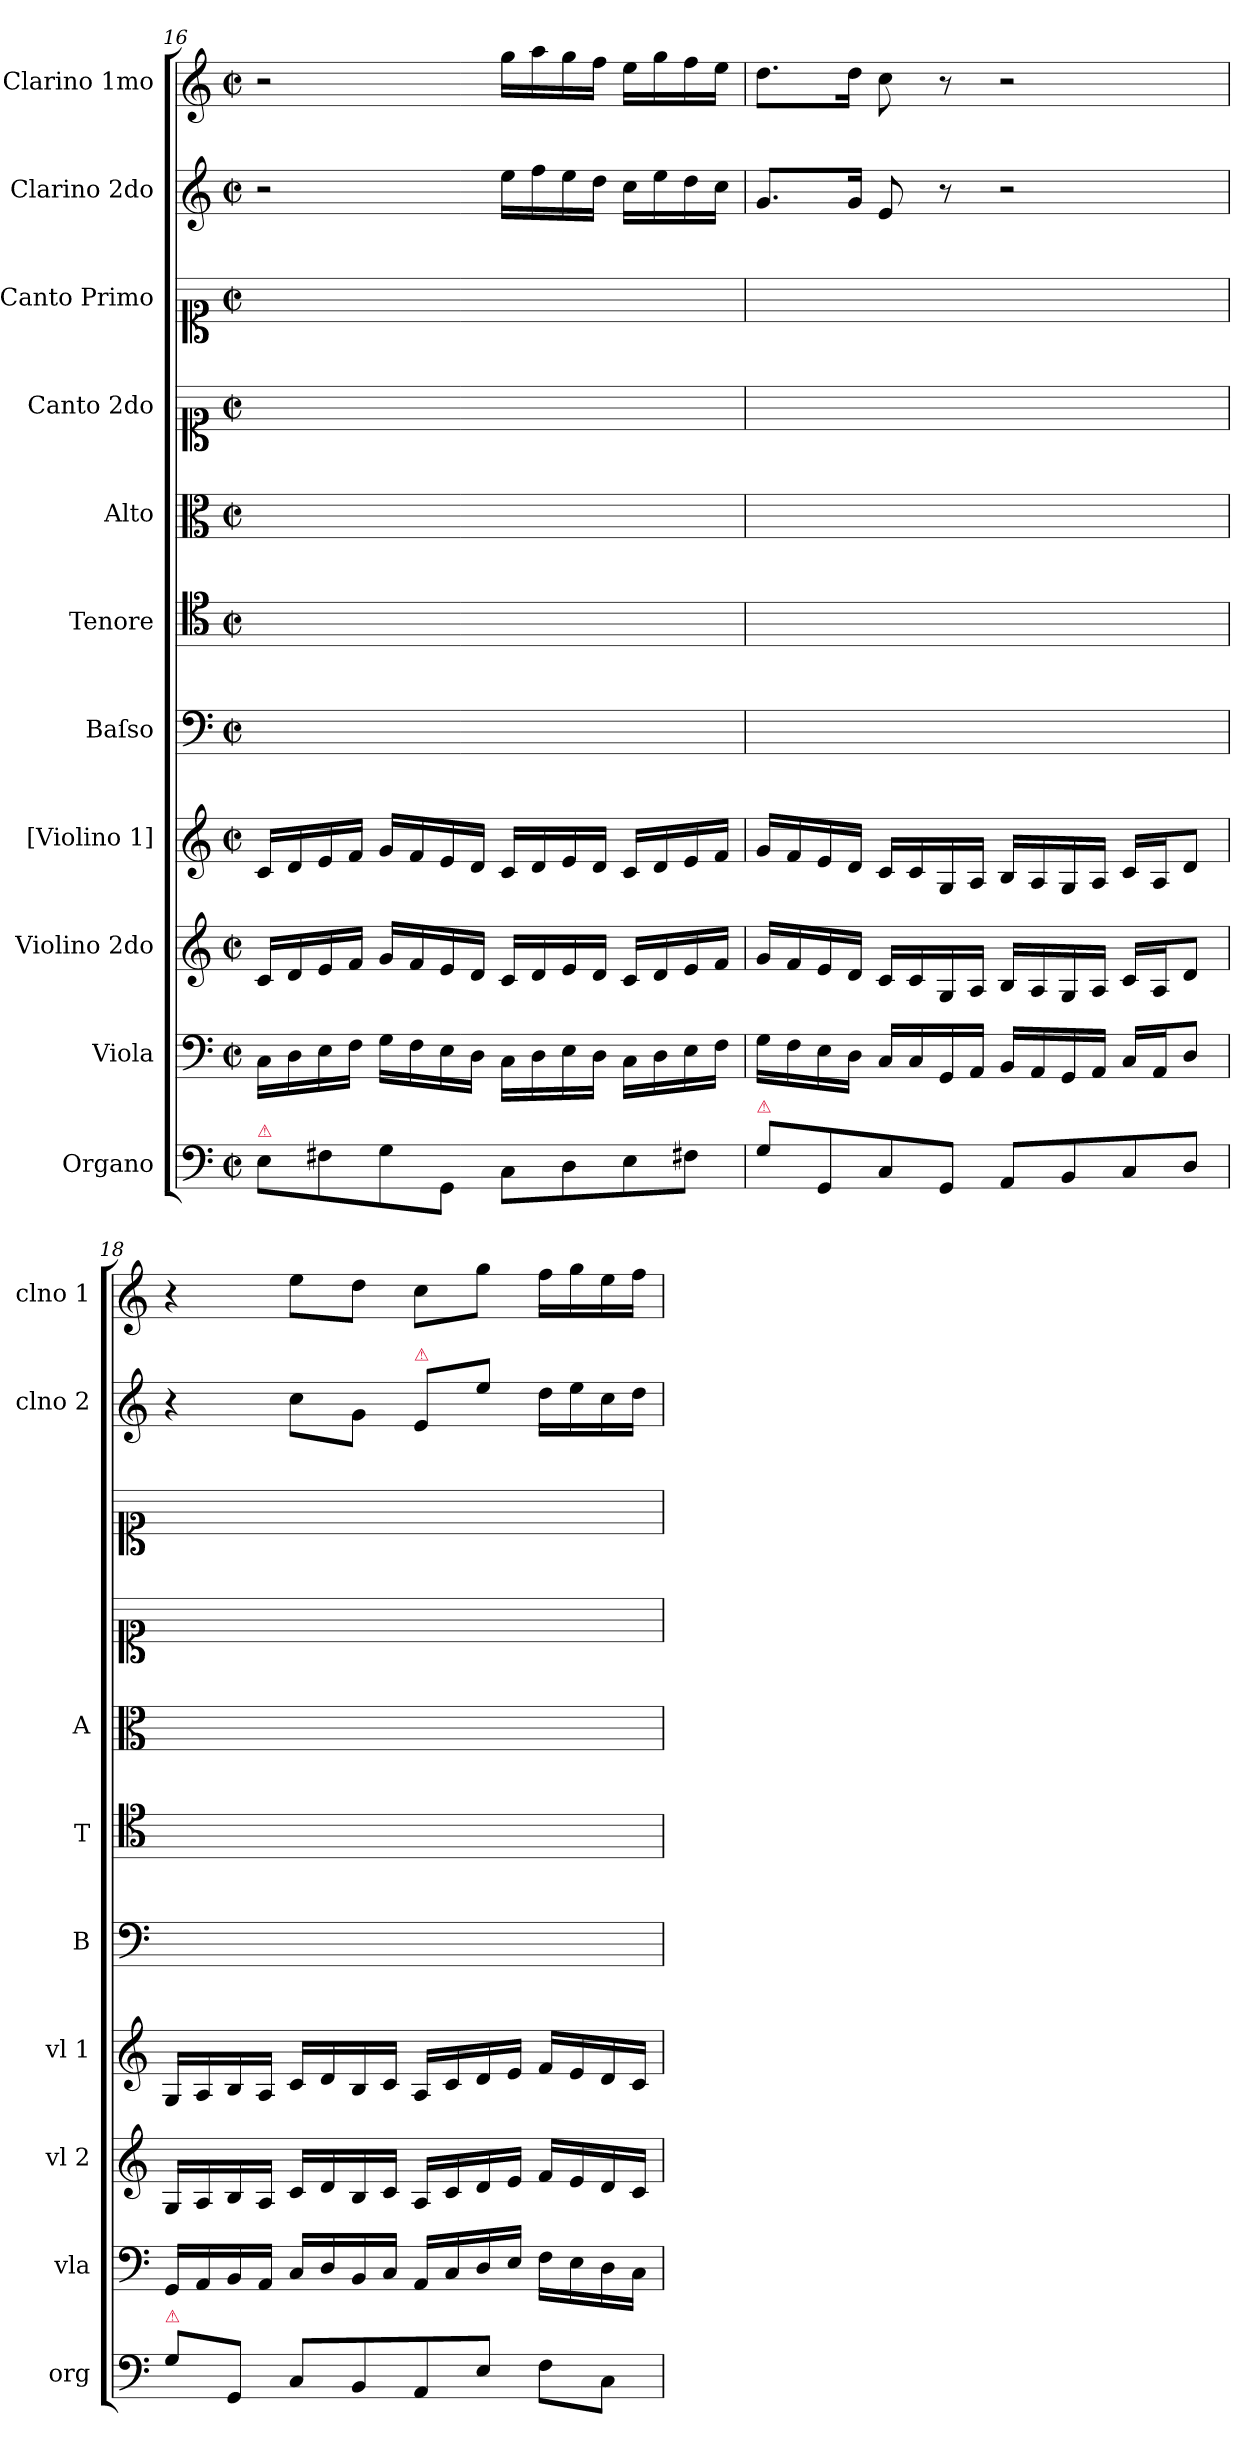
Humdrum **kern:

**kern	**kern	**kern	**kern	**kern	**kern	**kern	**kern	**kern	**kern	**kern
*part11	*part10	*part9	*part8	*part7	*part6	*part5	*part4	*part3	*part2	*part1
*staff11	*staff10	*staff9	*staff8	*staff7	*staff6	*staff5	*staff4	*staff3	*staff2	*staff1
*I"Organo	*I"Viola	*I"Violino 2do	*I"[Violino 1]	*I"Baſso	*I"Tenore	*I"Alto	*I"Canto 2do	*I"Canto Primo	*I"Clarino 2do	*I"Clarino 1mo
*I'org	*I'vla	*I'vl 2	*I'vl 1	*I'B	*I'T	*I'A	*	*	*I'clno 2	*I'clno 1
*clefF4	*clefF4	*clefG2	*clefG2	*clefF4	*clefC4	*clefC3	*clefC1	*clefC1	*clefG2	*clefG2
*k[]	*k[]	*k[]	*k[]	*k[]	*k[]	*k[]	*k[]	*k[]	*k[]	*k[]
*C:	*C:	*C:	*C:	*C:	*C:	*C:	*C:	*C:	*C:	*C:
*M2/2	*M2/2	*M2/2	*M2/2	*M2/2	*M2/2	*M2/2	*M2/2	*M2/2	*M2/2	*M2/2
*met(c|)	*met(c|)	*met(c|)	*met(c|)	*met(c|)	*met(c|)	*met(c|)	*met(c|)	*met(c|)	*met(c|)	*met(c|)
=16	=16	=16	=16	=16	=16	=16	=16	=16	=16	=16
!LO:TX:a:color=crimson:t=⚠	!	!	!	!	!	!	!	!	!	!
8E\L	16C\LL	16c/LL	16c/LL	1ryy	1ryy	1ryy	1ryy	1ryy	2r	2r
.	16D\	16d/	16d/	.	.	.	.	.	.	.
8F#X\	16E\	16e/	16e/	.	.	.	.	.	.	.
.	16F\JJ	16f/JJ	16f/JJ	.	.	.	.	.	.	.
8G\	16G\LL	16g/LL	16g/LL	.	.	.	.	.	.	.
.	16F\	16f/	16f/	.	.	.	.	.	.	.
8GG/J	16E\	16e/	16e/	.	.	.	.	.	.	.
.	16D\JJ	16d/JJ	16d/JJ	.	.	.	.	.	.	.
8C\L	16C\LL	16c/LL	16c/LL	.	.	.	.	.	16ee\LL	16gg\LL
.	16D\	16d/	16d/	.	.	.	.	.	16ff\	16aa\
8D\	16E\	16e/	16e/	.	.	.	.	.	16ee\	16gg\
.	16D\JJ	16d/JJ	16d/JJ	.	.	.	.	.	16dd\JJ	16ff\JJ
8E\	16C\LL	16c/LL	16c/LL	.	.	.	.	.	16cc\LL	16ee\LL
.	16D\	16d/	16d/	.	.	.	.	.	16ee\	16gg\
8F#X\J	16E\	16e/	16e/	.	.	.	.	.	16dd\	16ff\
.	16F\JJ	16f/JJ	16f/JJ	.	.	.	.	.	16cc\JJ	16ee\JJ
=17	=17	=17	=17	=17	=17	=17	=17	=17	=17	=17
!LO:TX:a:color=crimson:t=⚠	!	!	!	!	!	!	!	!	!	!
8G\L	16G\LL	16g/LL	16g/LL	1ryy	1ryy	1ryy	1ryy	1ryy	8.g/L	8.dd\L
.	16F\	16f/	16f/	.	.	.	.	.	.	.
8GG/	16E\	16e/	16e/	.	.	.	.	.	.	.
.	16D\JJ	16d/JJ	16d/JJ	.	.	.	.	.	16g/Jk	16dd\Jk
8C/	16C/LL	16c/LL	16c/LL	.	.	.	.	.	8e/	8cc\
.	16C/	16c/	16c/	.	.	.	.	.	.	.
8GG/J	16GG/	16G/	16G/	.	.	.	.	.	8r	8r
.	16AA/JJ	16A/JJ	16A/JJ	.	.	.	.	.	.	.
8AA/L	16BB/LL	16B/LL	16B/LL	.	.	.	.	.	2r	2r
.	16AA/	16A/	16A/	.	.	.	.	.	.	.
8BB/	16GG/	16G/	16G/	.	.	.	.	.	.	.
.	16AA/JJ	16A/JJ	16A/JJ	.	.	.	.	.	.	.
8C/	16C/LL	16c/LL	16c/LL	.	.	.	.	.	.	.
.	16AA/J	16A/J	16A/J	.	.	.	.	.	.	.
8D/J	8D/J	8d/J	8d/J	.	.	.	.	.	.	.
=18	=18	=18	=18	=18	=18	=18	=18	=18	=18	=18
!LO:TX:a:color=crimson:t=⚠	!	!	!	!	!	!	!	!	!	!
8G\L	16GG/LL	16G/LL	16G/LL	1ryy	1ryy	1ryy	1ryy	1ryy	4r	4r
.	16AA/	16A/	16A/	.	.	.	.	.	.	.
8GG/J	16BB/	16B/	16B/	.	.	.	.	.	.	.
.	16AA/JJ	16A/JJ	16A/JJ	.	.	.	.	.	.	.
8C/L	16C/LL	16c/LL	16c/LL	.	.	.	.	.	8cc\L	8ee\L
.	16D/	16d/	16d/	.	.	.	.	.	.	.
8BB/	16BB/	16B/	16B/	.	.	.	.	.	8g\J	8dd\J
.	16C/JJ	16c/JJ	16c/JJ	.	.	.	.	.	.	.
!	!	!	!	!	!	!	!	!	!LO:TX:a:color=crimson:t=⚠	!
8AA/	16AA/LL	16A/LL	16A/LL	.	.	.	.	.	8e/L	8cc\L
.	16C/	16c/	16c/	.	.	.	.	.	.	.
8E/J	16D/	16d/	16d/	.	.	.	.	.	8ee\J	8gg\J
.	16E/JJ	16e/JJ	16e/JJ	.	.	.	.	.	.	.
8F\L	16F\LL	16f/LL	16f/LL	.	.	.	.	.	16dd\LL	16ff\LL
.	16E\	16e/	16e/	.	.	.	.	.	16ee\	16gg\
8C\J	16D\	16d/	16d/	.	.	.	.	.	16cc\	16ee\
.	16C\JJ	16c/JJ	16c/JJ	.	.	.	.	.	16dd\JJ	16ff\JJ
=	=	=	=	=	=	=	=	=	=	=
*-	*-	*-	*-	*-	*-	*-	*-	*-	*-	*-
